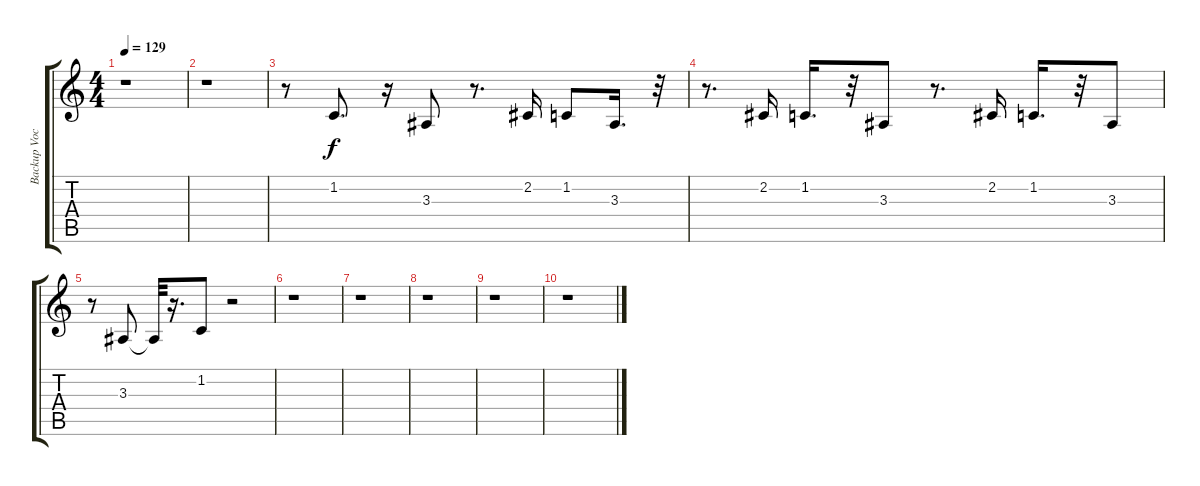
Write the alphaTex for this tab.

\track ("Backup Voc" "Backup Voc") {instrument voiceoohs}
\staff {score tabs}
\tuning (E4 B3 G3 D3 A2 E2) {hide}
\ts (4 4)
\tempo 129
\clef g2
\ks c
r.1{dy f} |
r.1 |
r.8 1.2.8{d} r.16 3.3.8 r.8{d} 2.2.16 1.2.8 3.3.16{d} r.32 |
r.8{d} 2.2.16 1.2.16{d} r.32 3.3.8 r.8{d} 2.2.16 1.2.16{d} r.32 3.3.8 |
r.8 3.3.8 3.3{t}.32 r.16{d} 1.2.8 r.2 |
r.1 |
r.1 |
r.1 |
r.1 |
r.1
